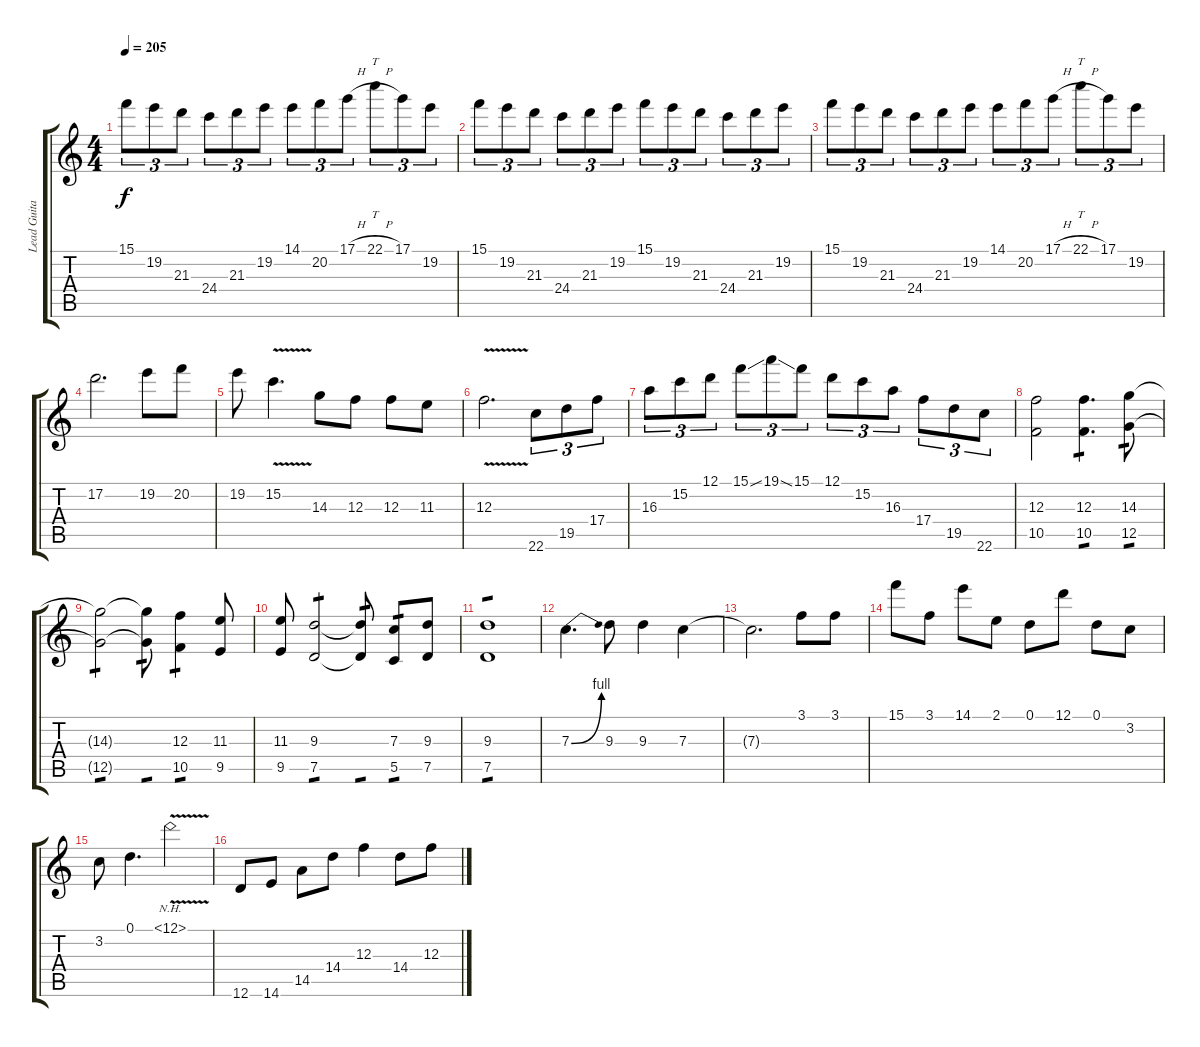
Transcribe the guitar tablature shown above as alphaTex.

\track ("Lead Guitar" "Lead Guita") {instrument distortionguitar}
\staff {score tabs}
\tuning (D4 A3 F3 C3 G2 D2) {hide}
\ts (4 4)
\tempo 205
\clef g2
\ks c
15.1.8{tu (3 2) dy f} 19.2.8{tu (3 2)} 21.3.8{tu (3 2)} 24.4.8{tu (3 2)} 21.3.8{tu (3 2)} 19.2.8{tu (3 2)} 14.1.8{tu (3 2)} 20.2.8{tu (3 2)} 17.1{h}.8{tu (3 2)} 22.1{h}.8{tt tu (3 2)} 17.1.8{tu (3 2)} 19.2.8{tu (3 2)} |
15.1.8{tu (3 2)} 19.2.8{tu (3 2)} 21.3.8{tu (3 2)} 24.4.8{tu (3 2)} 21.3.8{tu (3 2)} 19.2.8{tu (3 2)} 15.1.8{tu (3 2)} 19.2.8{tu (3 2)} 21.3.8{tu (3 2)} 24.4.8{tu (3 2)} 21.3.8{tu (3 2)} 19.2.8{tu (3 2)} |
15.1.8{tu (3 2)} 19.2.8{tu (3 2)} 21.3.8{tu (3 2)} 24.4.8{tu (3 2)} 21.3.8{tu (3 2)} 19.2.8{tu (3 2)} 14.1.8{tu (3 2)} 20.2.8{tu (3 2)} 17.1{h}.8{tu (3 2)} 22.1{h}.8{tt tu (3 2)} 17.1.8{tu (3 2)} 19.2.8{tu (3 2)} |
17.2.2{d} 19.2.8 20.2.8 |
19.2.8 15.2{v}.4{d} 14.3.8 12.3.8 12.3.8 11.3.8 |
12.3{v}.2{d} 22.6.8{tu (3 2)} 19.5.8{tu (3 2)} 17.4.8{tu (3 2)} |
16.3.8{tu (3 2)} 15.2.8{tu (3 2)} 12.1.8{tu (3 2)} 15.1{ss}.8{tu (3 2)} 19.1{ss}.8{tu (3 2)} 15.1.8{tu (3 2)} 12.1.8{tu (3 2)} 15.2.8{tu (3 2)} 16.3.8{tu (3 2)} 17.4.8{tu (3 2)} 19.5.8{tu (3 2)} 22.6.8{tu (3 2)} |
(12.3 10.5).2 (12.3 10.5).4{d tp 1} (14.3 12.5).8{tp 1} |
(14.3{t} 12.5{t}).2{tp 1} (14.3{t} 12.5{t}).8{tp 1} (12.3 10.5).4{tp 1} (11.3 9.5).8 |
(11.3 9.5).8 (9.3 7.5).2{tp 1} (9.3{t} 7.5{t}).8{tp 1} (7.3 5.5).8{tp 1} (9.3 7.5).8 |
(9.3 7.5).1{tp 1} |
7.3{be (bend 0 0 60 4)}.4{d} 9.3.8 9.3.4 7.3.4 |
7.3{t}.2{d} 3.1.8 3.1.8 |
15.1.8 3.1.8 14.1.8 2.1.8 0.1.8 12.1.8 0.1.8 3.2.8 |
3.2.8 0.1.4{d} 12.1{nh v}.2 |
12.6.8 14.6.8 14.5.8 14.4.8 12.3.4 14.4.8 12.3.8
